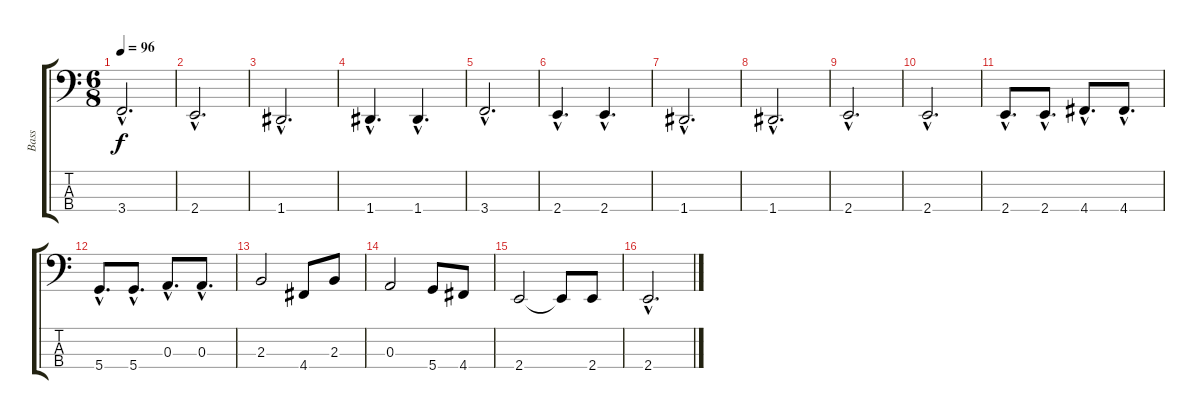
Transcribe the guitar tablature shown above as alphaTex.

\track ("Bass" "Bass") {instrument electricbasspick}
\staff {score tabs}
\tuning (G2 D2 A1 D1) {hide}
\ts (6 8)
\tempo 96
\clef f4
\ks c
3.4{hac}.2{d dy f} |
2.4{hac}.2{d} |
1.4{hac}.2{d} |
1.4{hac}.4{d} 1.4{hac}.4{d} |
3.4{hac}.2{d} |
2.4{hac}.4{d} 2.4{hac}.4{d} |
1.4{hac}.2{d} |
1.4{hac}.2{d} |
2.4{hac}.2{d} |
2.4{hac}.2{d} |
2.4{hac}.8{d} 2.4{hac}.8{d} 4.4{hac}.8{d} 4.4{hac}.8{d} |
5.4{hac}.8{d} 5.4{hac}.8{d} 0.3{hac}.8{d} 0.3{hac}.8{d} |
2.3.2 4.4.8 2.3.8 |
0.3.2 5.4.8 4.4.8 |
2.4.2 2.4{t}.8 2.4.8 |
2.4{hac}.2{d}
